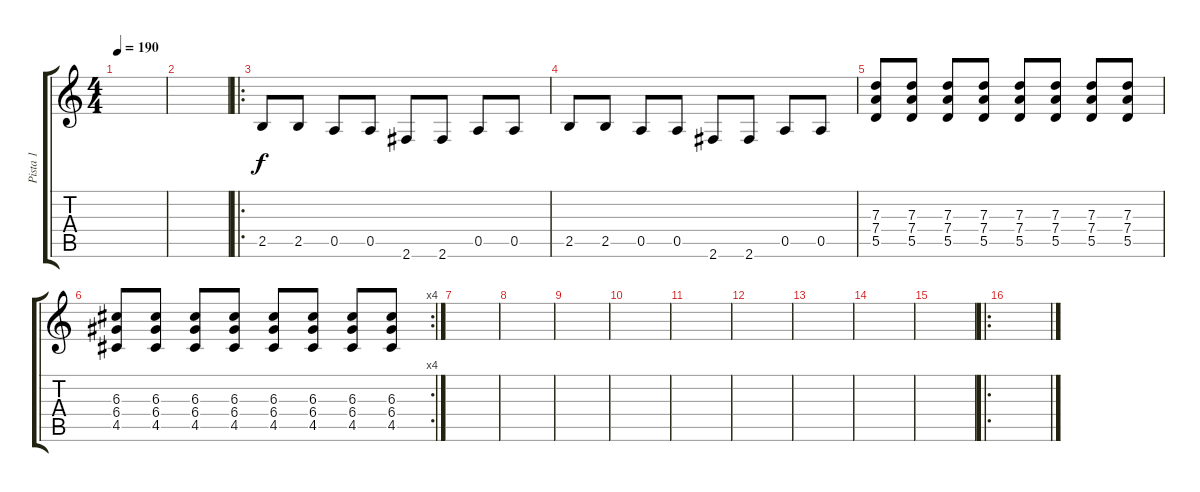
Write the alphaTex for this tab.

\track ("Pista 1" "Pista 1") {instrument acousticguitarsteel}
\staff {score tabs}
\tuning (E4 B3 G3 D3 A2 E2) {hide}
\ts (4 4)
\tempo 190
\clef g2
\ks c
|
|
\ro
2.5.8 2.5.8 0.5.8 0.5.8 2.6.8 2.6.8 0.5.8 0.5.8 |
2.5.8 2.5.8 0.5.8 0.5.8 2.6.8 2.6.8 0.5.8 0.5.8 |
(7.3 7.4 5.5).8 (7.3 7.4 5.5).8 (7.3 7.4 5.5).8 (7.3 7.4 5.5).8 (7.3 7.4 5.5).8 (7.3 7.4 5.5).8 (7.3 7.4 5.5).8 (7.3 7.4 5.5).8 |
\rc 4
(6.3 6.4 4.5).8 (6.3 6.4 4.5).8 (6.3 6.4 4.5).8 (6.3 6.4 4.5).8 (6.3 6.4 4.5).8 (6.3 6.4 4.5).8 (6.3 6.4 4.5).8 (6.3 6.4 4.5).8 |
|
|
|
|
|
|
|
|
|
\ro
